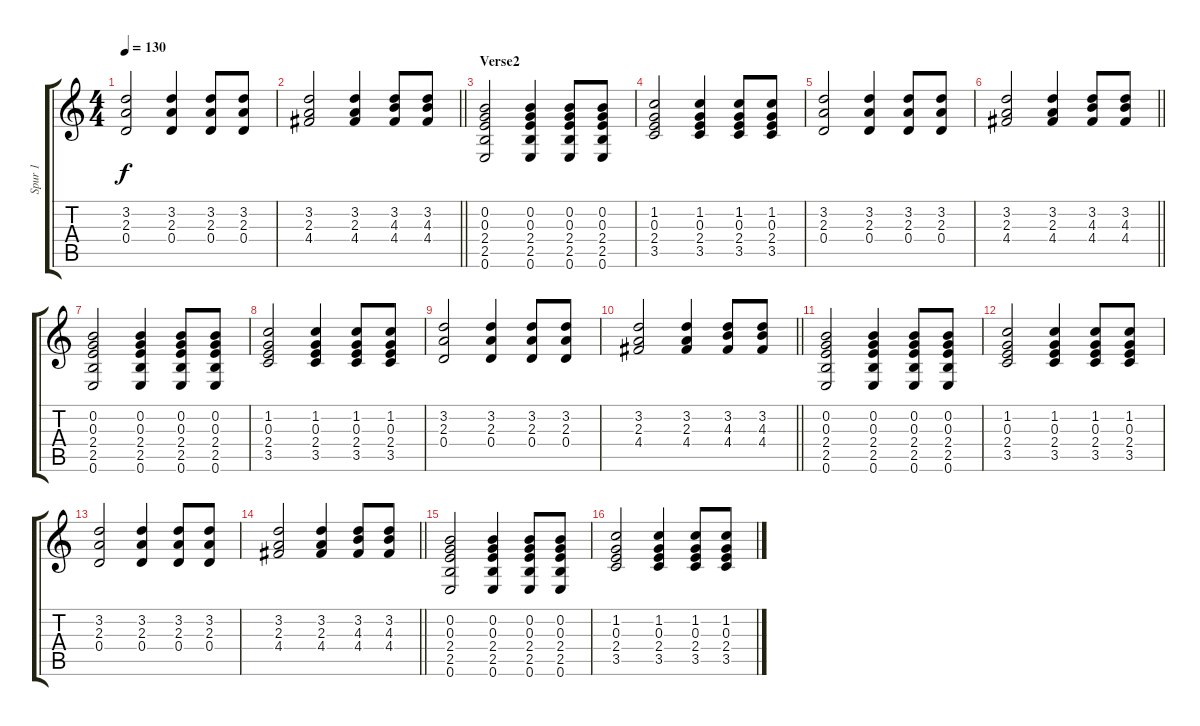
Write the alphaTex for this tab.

\track ("Spur 1" "Spur 1") {instrument overdrivenguitar}
\staff {score tabs}
\tuning (E4 B3 G3 D3 A2 E2) {hide}
\ts (4 4)
\tempo 130
\clef g2
\ks c
(3.2 2.3 0.4).2{dy f} (3.2 2.3 0.4).4 (3.2 2.3 0.4).8 (3.2 2.3 0.4).8 |
\barLineRight lightlight
(3.2 2.3 4.4).2 (3.2 2.3 4.4).4 (3.2 4.3 4.4).8 (3.2 4.3 4.4).8 |
\section ("" "Verse2")
(0.2 0.3 2.4 2.5 0.6).2 (0.2 0.3 2.4 2.5 0.6).4 (0.2 0.3 2.4 2.5 0.6).8 (0.2 0.3 2.4 2.5 0.6).8 |
(1.2 0.3 2.4 3.5).2 (1.2 0.3 2.4 3.5).4 (1.2 0.3 2.4 3.5).8 (1.2 0.3 2.4 3.5).8 |
(3.2 2.3 0.4).2 (3.2 2.3 0.4).4 (3.2 2.3 0.4).8 (3.2 2.3 0.4).8 |
\barLineRight lightlight
(3.2 2.3 4.4).2 (3.2 2.3 4.4).4 (3.2 4.3 4.4).8 (3.2 4.3 4.4).8 |
(0.2 0.3 2.4 2.5 0.6).2 (0.2 0.3 2.4 2.5 0.6).4 (0.2 0.3 2.4 2.5 0.6).8 (0.2 0.3 2.4 2.5 0.6).8 |
(1.2 0.3 2.4 3.5).2 (1.2 0.3 2.4 3.5).4 (1.2 0.3 2.4 3.5).8 (1.2 0.3 2.4 3.5).8 |
(3.2 2.3 0.4).2 (3.2 2.3 0.4).4 (3.2 2.3 0.4).8 (3.2 2.3 0.4).8 |
\barLineRight lightlight
(3.2 2.3 4.4).2 (3.2 2.3 4.4).4 (3.2 4.3 4.4).8 (3.2 4.3 4.4).8 |
(0.2 0.3 2.4 2.5 0.6).2 (0.2 0.3 2.4 2.5 0.6).4 (0.2 0.3 2.4 2.5 0.6).8 (0.2 0.3 2.4 2.5 0.6).8 |
(1.2 0.3 2.4 3.5).2 (1.2 0.3 2.4 3.5).4 (1.2 0.3 2.4 3.5).8 (1.2 0.3 2.4 3.5).8 |
(3.2 2.3 0.4).2 (3.2 2.3 0.4).4 (3.2 2.3 0.4).8 (3.2 2.3 0.4).8 |
\barLineRight lightlight
(3.2 2.3 4.4).2 (3.2 2.3 4.4).4 (3.2 4.3 4.4).8 (3.2 4.3 4.4).8 |
(0.2 0.3 2.4 2.5 0.6).2 (0.2 0.3 2.4 2.5 0.6).4 (0.2 0.3 2.4 2.5 0.6).8 (0.2 0.3 2.4 2.5 0.6).8 |
(1.2 0.3 2.4 3.5).2 (1.2 0.3 2.4 3.5).4 (1.2 0.3 2.4 3.5).8 (1.2 0.3 2.4 3.5).8
